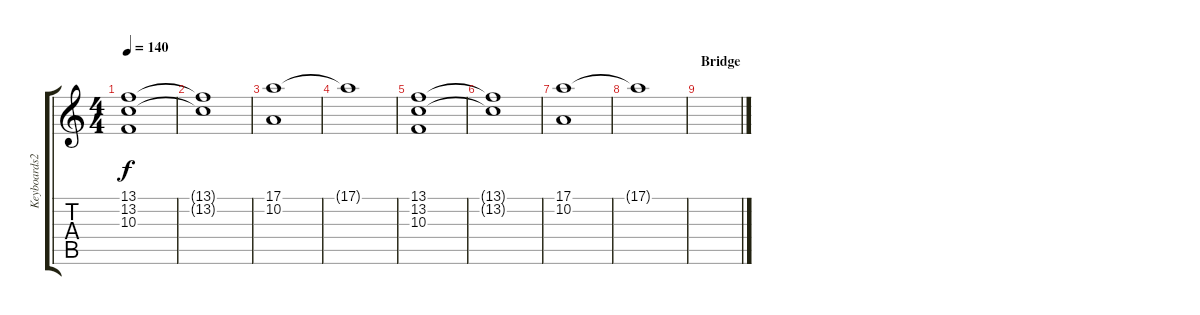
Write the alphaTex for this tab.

\track ("Keyboards2" "Keyboards2") {instrument stringensemble1}
\staff {score tabs}
\tuning (E4 B3 G3 D3 A2 E2) {hide}
\ts (4 4)
\tempo 140
\clef g2
\ks c
(13.1 13.2 10.3).1{dy f volume 10} |
(13.1{t} 13.2{t}).1 |
(17.1 10.2).1 |
17.1{t}.1 |
(13.1 13.2 10.3).1{volume 10} |
(13.1{t} 13.2{t}).1 |
(17.1 10.2).1{volume 3} |
17.1{t}.1 |
\section ("" "Bridge")
